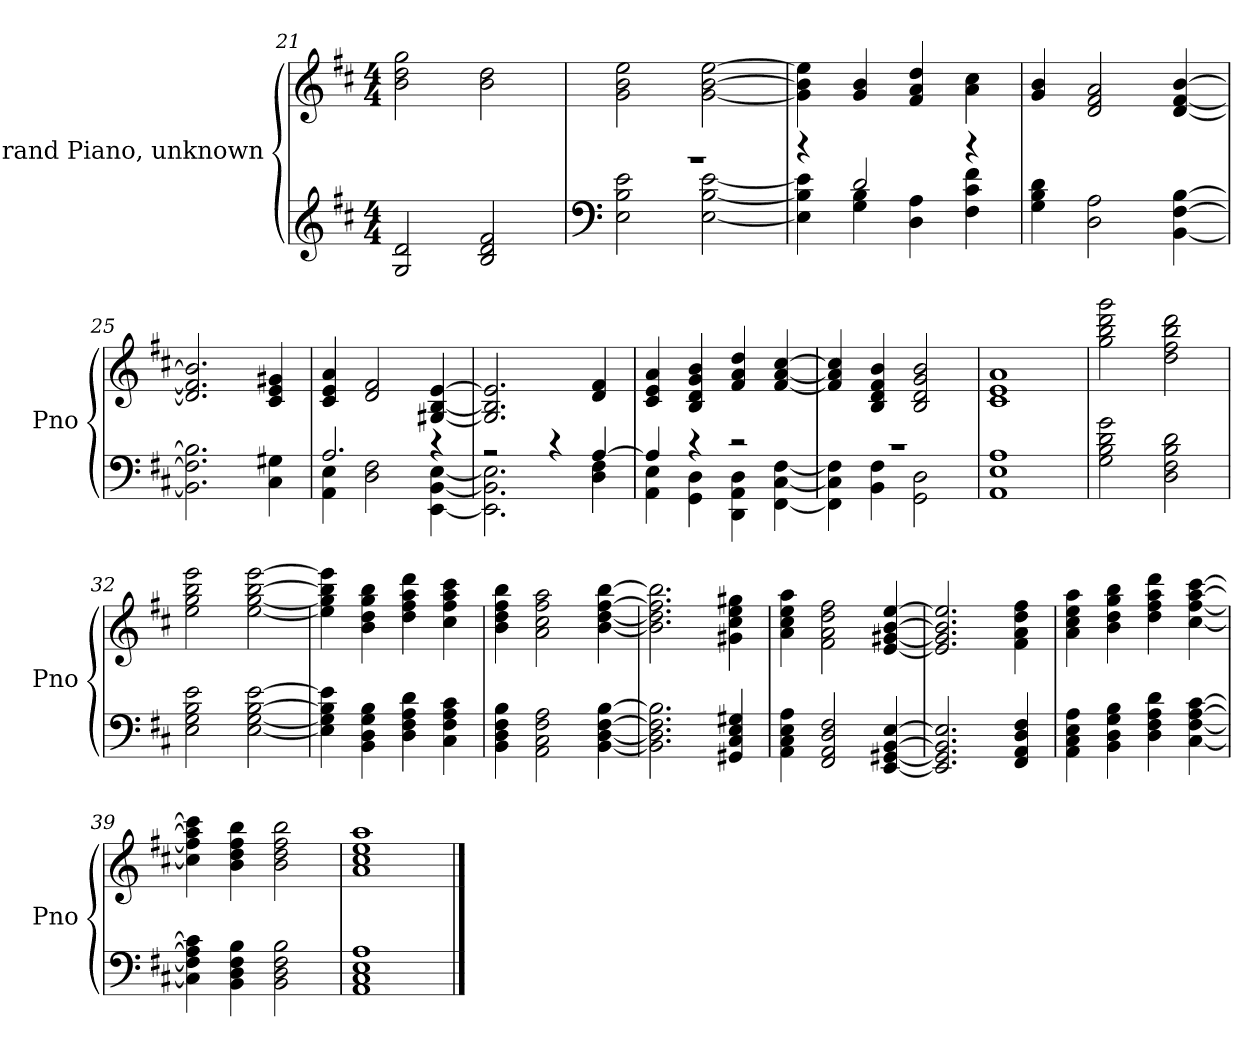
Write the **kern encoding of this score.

**kern	**kern
*part1	*part1
*staff2	*staff1
*I"Grand Piano, unknown	*
*I'Pno	*
*clefG2	*clefG2
*k[f#c#]	*k[f#c#]
*M4/4	*M4/4
=21	=21
2G/ 2d/	2b\ 2dd\ 2gg\
2B/ 2d/ 2f#/	2b\ 2dd\
!!LO:LB:g=z
=22	=22
*clefF4	*
*^	*
1r	2E\ 2B\ 2e\	2g\ 2b\ 2ee\
.	[2E\ [2B\ [2e\	[2g\ [2b\ [2ee\
=23	=23	=23
4r	4E\] 4B\] 4e\]	4g\] 4b\] 4ee\]
2d/	4G\ 4B\	4g/ 4b/
.	4D\ 4A\	4f#/ 4a/ 4dd/
4r	4F#\ 4c#\ 4f#\	4a\ 4cc#\
*v	*v	*
=24	=24
4G\ 4B\ 4d\	4g/ 4b/
2D\ 2A\	2d/ 2f#/ 2a/
[4BB\ [4F#\ [4B\	[4d/ [4f#/ [4b/
=25	=25
2.BB\] 2.F#\] 2.B\]	2.d/] 2.f#/] 2.b/]
4C#\ 4G#X\	4c#/ 4e/ 4g#X/
=26	=26
*^	*
2.A/	4AA\ 4E\	4c#/ 4e/ 4a/
.	2D\ 2F#\	2d/ 2f#/
4r	[4EE\ [4BB\ [4E\	[4G#X/ [4B/ [4e/
=27	=27	=27
2r	2.EE\] 2.BB\] 2.E\]	2.G#/] 2.B/] 2.e/]
4r	.	.
[4A/	4D\ 4F#\	4d/ 4f#/
=28	=28	=28
4A/]	4AA\ 4E\	4c#/ 4e/ 4a/
4r	4GG\ 4D\	4B/ 4d/ 4g/ 4b/
2r	4DD\ 4AA\ 4D\	4f#/ 4a/ 4dd/
.	[4FF#\ [4C#\ [4F#\	[4f#/ [4a/ [4cc#/
=29	=29	=29
1r	4FF#\] 4C#\] 4F#\]	4f#/] 4a/] 4cc#/]
.	4BB\ 4F#\	4B/ 4d/ 4f#/ 4b/
.	2GG\ 2D\	2B/ 2d/ 2g/ 2b/
*v	*v	*
=30	=30
1AA 1E 1A	1c# 1e 1a
=31	=31
2G\ 2B\ 2d\ 2g\	2gg\ 2bb\ 2ddd\ 2ggg\
2D\ 2F#\ 2B\ 2d\	2dd\ 2ff#\ 2bb\ 2ddd\
!!LO:LB:g=z
=32	=32
2E\ 2G\ 2B\ 2e\	2ee\ 2gg\ 2bb\ 2eee\
[2E\ [2G\ [2B\ [2e\	[2ee\ [2gg\ [2bb\ [2eee\
=33	=33
4E\] 4G\] 4B\] 4e\]	4ee\] 4gg\] 4bb\] 4eee\]
4BB\ 4D\ 4G\ 4B\	4b\ 4dd\ 4gg\ 4bb\
4D\ 4F#\ 4A\ 4d\	4dd\ 4ff#\ 4aa\ 4ddd\
4C#\ 4F#\ 4A\ 4c#\	4cc#\ 4ff#\ 4aa\ 4ccc#\
=34	=34
4BB\ 4D\ 4F#\ 4B\	4b\ 4dd\ 4ff#\ 4bb\
2AA\ 2C#\ 2F#\ 2A\	2a\ 2cc#\ 2ff#\ 2aa\
[4BB\ [4D\ [4F#\ [4B\	[4b\ [4dd\ [4ff#\ [4bb\
=35	=35
2.BB\] 2.D\] 2.F#\] 2.B\]	2.b\] 2.dd\] 2.ff#\] 2.bb\]
4GG#X/ 4C#/ 4E/ 4G#X/	4g#X\ 4cc#\ 4ee\ 4gg#X\
=36	=36
4AA\ 4C#\ 4E\ 4A\	4a\ 4cc#\ 4ee\ 4aa\
2FF#/ 2AA/ 2D/ 2F#/	2f#\ 2a\ 2dd\ 2ff#\
[4EE/ [4GG#X/ [4BB/ [4E/	[4e/ [4g#X/ [4b/ [4ee/
=37	=37
2.EE/] 2.GG#/] 2.BB/] 2.E/]	2.e/] 2.g#/] 2.b/] 2.ee/]
4FF#/ 4AA/ 4D/ 4F#/	4f#\ 4a\ 4dd\ 4ff#\
=38	=38
4AA\ 4C#\ 4E\ 4A\	4a\ 4cc#\ 4ee\ 4aa\
4BB\ 4D\ 4G\ 4B\	4b\ 4dd\ 4gg\ 4bb\
4D\ 4F#\ 4A\ 4d\	4dd\ 4ff#\ 4aa\ 4ddd\
[4C#\ [4F#\ [4A\ [4c#\	[4cc#\ [4ff#\ [4aa\ [4ccc#\
=39	=39
4C#\] 4F#\] 4A\] 4c#\]	4cc#\] 4ff#\] 4aa\] 4ccc#\]
4BB\ 4D\ 4F#\ 4B\	4b\ 4dd\ 4ff#\ 4bb\
2BB\ 2D\ 2F#\ 2B\	2b\ 2dd\ 2ff#\ 2bb\
=40	=40
1AA 1C# 1E 1A	1a 1cc# 1ee 1aa
==	==
*-	*-
